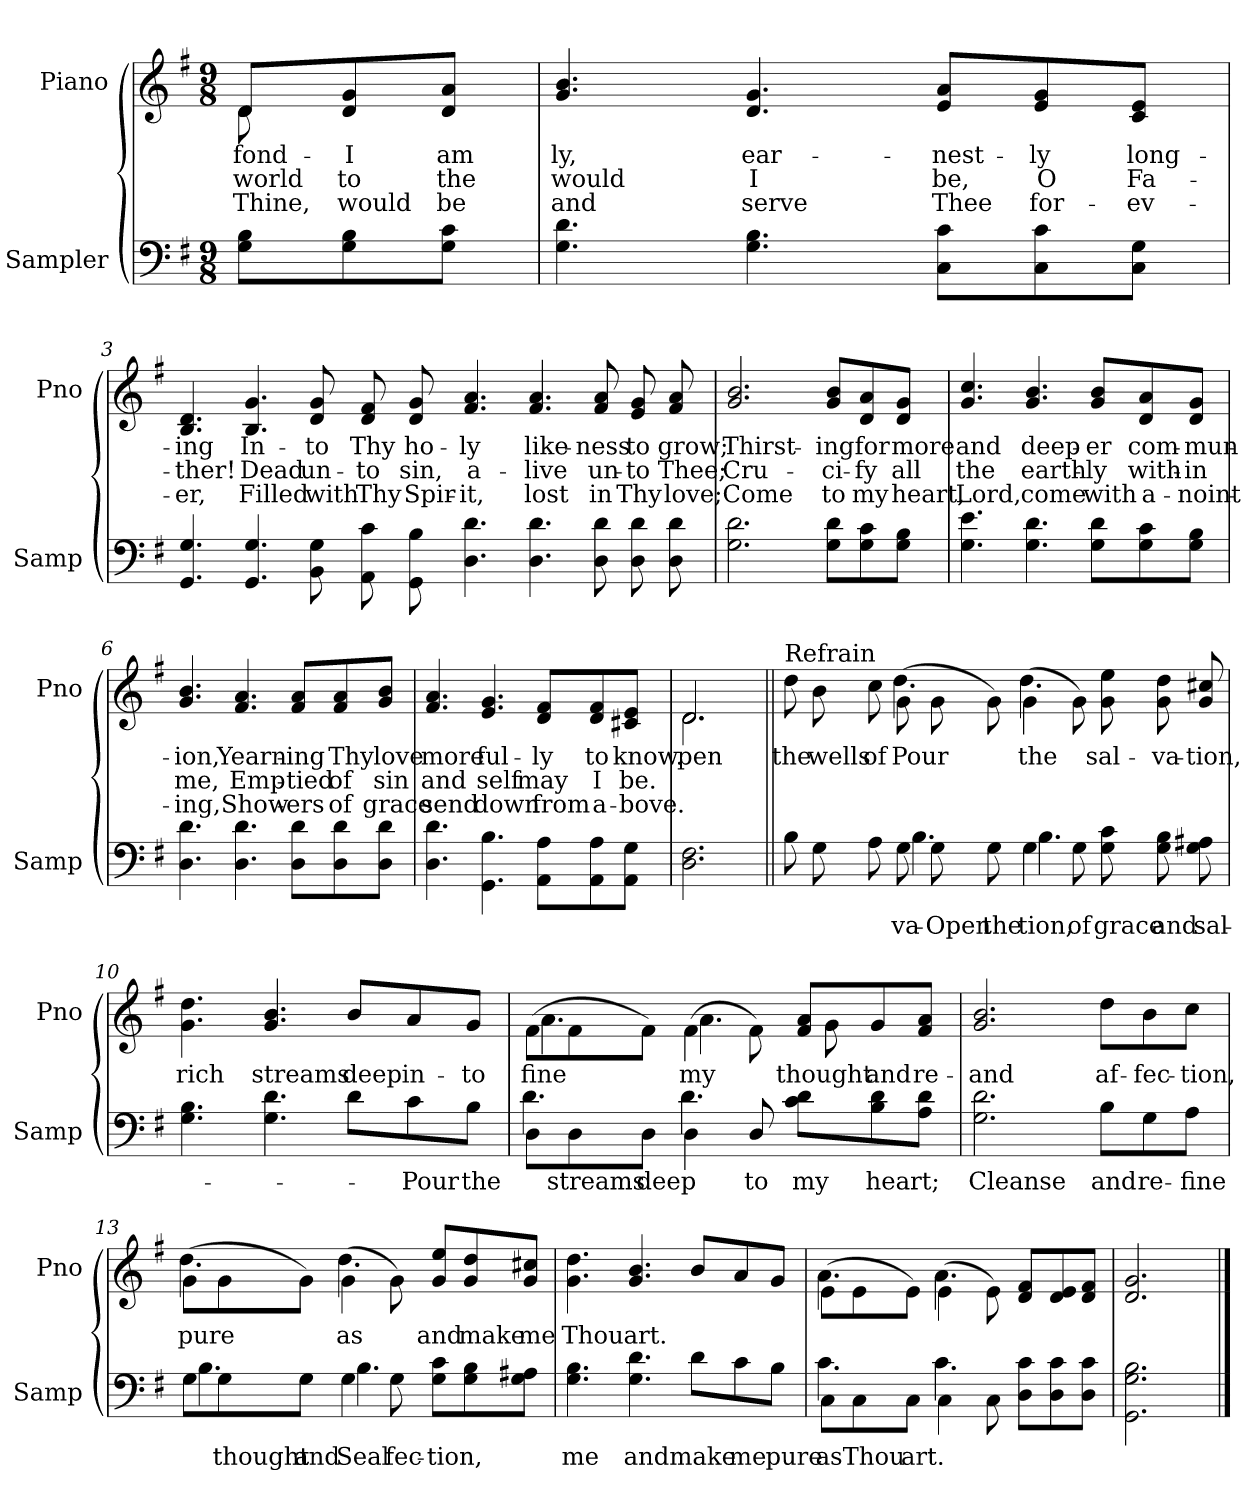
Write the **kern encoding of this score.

**kern	**text	**kern	**text	**text	**text
*part2	*part2	*part1	*part1	*part1	*part1
*staff2	*staff2	*staff1	*staff1	*staff1	*staff1
*I"Sampler	*	*I"Piano	*	*	*
*I'Samp	*	*I'Pno	*	*	*
*clefF4	*	*clefG2	*	*	*
*k[f#]	*	*k[f#]	*	*	*
*G:	*	*G:	*	*	*
*M9/8	*	*M9/8	*	*	*
=1	=1	=1	=1	=1	=1
*	*	*^	*	*	*
8G\ 8B\L	.	8d/L	8d	fond-	world	Thine,
8G\ 8B\	.	8d/ 8g/	4ryy	I	to	would
8G\ 8c\J	.	8d/ 8a/J	.	am	the	be
*	*	*v	*v	*	*	*
=2	=2	=2	=2	=2	=2
4.G 4.d	.	4.g 4.b	-ly,	would	and
4.G 4.B	.	4.d 4.g	ear-	I	serve
8C\ 8c\L	.	8e/ 8a/L	-nest-	be,	Thee
8C\ 8c\	.	8e/ 8g/	-ly	O	for-
8C\ 8G\J	.	8c/ 8e/J	long-	Fa-	-ev-
=3	=3	=3	=3	=3	=3
4.GG 4.G	.	4.B 4.d	-ing	-ther!	-er,
4.GG 4.G	.	4.B 4.g	In-	Dead	Filled
8BB 8G	.	8d 8g	-to	un-	with
8AA 8c	.	8d 8f#	Thy	-to	Thy
8GG 8B	.	8d 8g	ho-	sin,	Spir-
4.D 4.d	.	4.f# 4.a	-ly	a-	-it,
4.D 4.d	.	4.f# 4.a	like-	-live	lost
8D 8d	.	8f# 8a	-ness	un-	in
8D 8d	.	8e 8g	to	-to	Thy
8D 8d	.	8f# 8a	grow;	Thee;	love;
=4	=4	=4	=4	=4	=4
2.G 2.d	.	2.g 2.b	Thirst-	Cru-	Come
8G\ 8d\L	.	8g/ 8b/L	-ing	-ci-	to
8G\ 8c\	.	8d/ 8a/	for	-fy	my
8G\ 8B\J	.	8d/ 8g/J	more	all	heart,
=5	=5	=5	=5	=5	=5
4.G 4.e	.	4.g 4.cc	and	the	Lord,
4.G 4.d	.	4.g 4.b	deep-	earth-	come
8G\ 8d\L	.	8g/ 8b/L	-er	-ly	with
8G\ 8c\	.	8d/ 8a/	com-	with-	a-
8G\ 8B\J	.	8d/ 8g/J	-mun-	-in	-noint-
=6	=6	=6	=6	=6	=6
4.D 4.d	.	4.g 4.b	-ion,	me,	-ing,
4.D 4.d	.	4.f# 4.a	Yearn-	Emp-	Show-
8D\ 8d\L	.	8f#/ 8a/L	-ing	-tied	-ers
8D\ 8d\	.	8f#/ 8a/	Thy	of	of
8D\ 8d\J	.	8g/ 8b/J	love	sin	grace
=7	=7	=7	=7	=7	=7
4.D 4.d	.	4.f# 4.a	more	and	send
4.GG 4.B	.	4.e 4.g	ful-	self	down
8AA\ 8A\L	.	8d/ 8f#/L	-ly	may	from
8AA\ 8A\	.	8d/ 8f#/	to	I	a-
8AA\ 8G\J	.	8c#X/ 8e/J	know.	be.	-bove.
=8	=8	=8	=8	=8	=8
*	*	*^	*	*	*
2.D 2.F#	.	2.d/	2.d	-pen	.	.
=9||	=9||	=9||	=9||	=9||	=9||	=9||
*^	*	*	*	*	*	*
!	!	!	!LO:TX:t=Refrain	!	!	!	!
8B	4.ryy	.	8dd	4.ryy	the	.	.
8G	.	.	8b	.	wells	.	.
8A	.	.	8cc	.	of	.	.
8G\	4.B	-va-	(8g\	4.dd	Pour	.	.
8G\	.	Open	8g\	.	.	.	.
8G\	.	the	8g\)	.	.	.	.
4G\	4.B	-tion,	(4g\	4.dd	the	.	.
8G\	.	of	8g\)	.	.	.	.
8G 8c	4.ryy	grace	8g 8ee	4.ryy	sal-	.	.
8G 8B	.	and	8g 8dd	.	-va-	.	.
8G 8A#X	.	sal-	8g 8cc#X	.	-tion,	.	.
*v	*v	*	*	*	*	*	*
*	*	*v	*v	*	*	*
=10	=10	=10	=10	=10	=10
4.G 4.B	.	4.g 4.dd	rich	.	.
4.G 4.d	.	4.g 4.b	streams	.	.
8d\L	.	8b/L	deep	.	.
8c\	Pour	8a/	in-	.	.
8B\J	the	8g/J	-to	.	.
=11	=11	=11	=11	=11	=11
*^	*	*^	*	*	*
8D\L	4.d	.	(8f#\L	4.a	-fine	.	.
8D\	.	streams	8f#\	.	.	.	.
8D\J	.	deep	8f#\J)	.	.	.	.
4D\	4.d	.	(4f#\	4.a	my	.	.
8D	.	-to	8f#\)	.	.	.	.
8c\ 8d\L	4.ryy	my	8f#/ 8a/L	8g	thought	.	.
8B\ 8d\	.	heart;	8g/	4ryy	and	.	.
8A\ 8d\J	.	.	8f#/ 8a/J	.	re-	.	.
*v	*v	*	*	*	*	*	*
*	*	*v	*v	*	*	*
=12	=12	=12	=12	=12	=12
2.G 2.d	Cleanse	2.g 2.b	and	.	.
8B\L	and	8dd\L	af-	.	.
8G\	re-	8b\	-fec-	.	.
8A\J	-fine	8cc\J	-tion,	.	.
=13	=13	=13	=13	=13	=13
*^	*	*^	*	*	*
8G\L	4.B	.	(8g\L	4.dd	pure	.	.
8G\	.	thought	8g\	.	.	.	.
8G\J	.	and	8g\J)	.	.	.	.
4G\	4.B	Seal	(4g\	4.dd	as	.	.
8G\	.	-fec-	8g\)	.	.	.	.
8G\ 8c\L	4.ryy	-tion,	8g/ 8ee/L	4.ryy	and	.	.
8G\ 8B\	.	.	8g/ 8dd/	.	make	.	.
8G\ 8A#X\J	.	.	8g/ 8cc#X/J	.	me	.	.
*v	*v	*	*	*	*	*	*
*	*	*v	*v	*	*	*
=14	=14	=14	=14	=14	=14
4.G 4.B	me	4.g 4.dd	Thou	.	.
4.G 4.d	and	4.g 4.b	art.	.	.
8d\L	make	8b/L	.	.	.
8c\	me	8a/	.	.	.
8B\J	pure	8g/J	.	.	.
=15	=15	=15	=15	=15	=15
*^	*	*^	*	*	*
8C\L	4.c	as	(8e\L	4.a	.	.	.
8C\	.	Thou	8e\	.	.	.	.
8C\J	.	art.	8e\J)	.	.	.	.
4C\	4.c	.	(4e\	4.a	.	.	.
8C\	.	.	8e\)	.	.	.	.
8D\ 8c\L	4.ryy	.	8d/ 8f#/L	4.ryy	.	.	.
8D\ 8c\	.	.	8d/ 8e/	.	.	.	.
8D\ 8c\J	.	.	8d/ 8f#/J	.	.	.	.
*v	*v	*	*	*	*	*	*
*	*	*v	*v	*	*	*
=16	=16	=16	=16	=16	=16
2.GG 2.G 2.B	.	2.d 2.g	.	.	.
==	==	==	==	==	==
*-	*-	*-	*-	*-	*-
